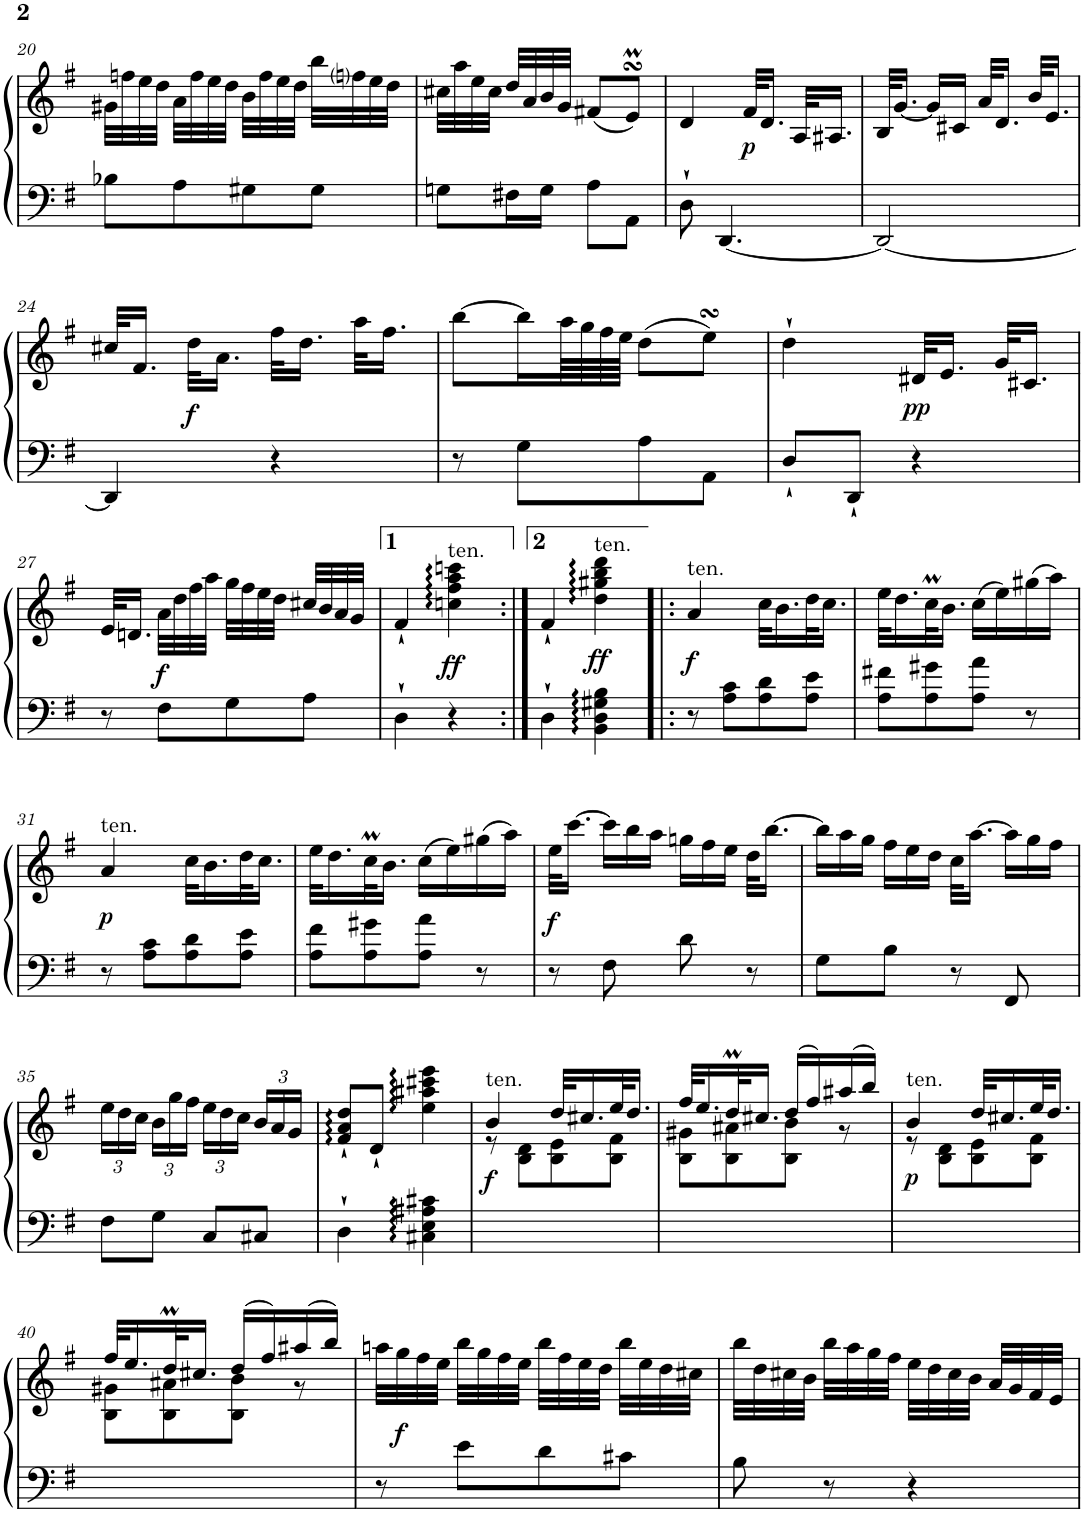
**kern	**kern	**dynam
*part1	*part1	*part1
*staff2	*staff1	*staff1/2
*I"Фортепиано	*	*
!!LO:PB:g=z
*clefF4	*clefG2	*
*k[f#]	*k[f#]	*
*G:	*G:	*
*M2/4	*M2/4	*
=20	=20	=20
8B-X\L	32g#X\LLL	.
.	32ffn\	.
.	32ee\	.
.	32dd\JJJ	.
8A\	32a\LLL	.
.	32ff\	.
.	32ee\	.
.	32dd\JJJ	.
8G#X\	32b\LLL	.
.	32ff\	.
.	32ee\	.
.	32dd\JJJ	.
8G#\J	32bb\LLL	.
.	32ffni\	.
.	32ee\	.
.	32dd\JJJ	.
=21	=21	=21
8Gn\L	32cc#X\LLL	.
.	32aa\	.
.	32ee\	.
.	32cc#\JJJ	.
16F#X\L	32dd/LLL	.
.	32a/	.
16G\JJ	32b/	.
.	32g/JJJ	.
8A\L	(<8f#X/L	.
8AA\J	8esSSSM/J)	.
=22	=22	=22
8D`\	4d/	.
[4.DD/	.	.
!	!	!LO:DY:b
.	32f#/KLL	p
.	16.d/JJ	.
.	32A/KLL	.
.	16.A#X/JJ	.
=23	=23	=23
2DD/_	32B/KLL	.
.	[16.g/JJ	.
.	16g/LL]	.
.	16c#X/JJ	.
.	32a/KLL	.
.	16.d/JJ	.
.	32b/KLL	.
.	16.e/JJ	.
!!LO:LB:g=z
=24	=24	=24
4DD/]	32cc#X/KLL	.
.	16.f#/JJ	.
!	!	!LO:DY:b
.	32dd\KLL	f
.	16.a\JJ	.
4r	32ff#\KLL	.
.	16.dd\JJ	.
.	32aa\KLL	.
.	16.ff#\JJ	.
=25	=25	=25
8r	[8bb\L	.
8G\L	16bb\L]	.
.	64aa\LL	.
.	64gg\	.
.	64ff#\	.
.	64ee\JJJJ	.
8A\	(>8dd\L	.
8AA\J	8eesSSS\J)	.
=26	=26	=26
8D`/L	4dd`\	.
8DD`/J	.	.
!	!	!LO:DY:b
4r	32d#X/KLL	pp
.	16.e/JJ	.
.	32g/KLL	.
.	16.c#X/JJ	.
!!LO:LB:g=z
=27	=27	=27
8r	32e/KLL	.
.	16.dn/JJ	.
!	!	!LO:DY:b
8F#\L	32a\LLL	f
.	32dd\	.
.	32ff#\	.
.	32aa\JJJ	.
8G\	32gg\LLL	.
.	32ff#\	.
.	32ee\	.
.	32dd\JJJ	.
8A\J	32cc#X/LLL	.
.	32b/	.
.	32a/	.
.	32g/JJJ	.
=28	=28	=28
4D`\	4f#`/	.
!	!LO:TX:a:t=ten.	!
!	!	!LO:DY:b
4r	4ccn\ 4ff#\ 4aa\ 4cccn\	ff
=28X1:|!	=28X1:|!	=28X1:|!
4D`\	4f#`/	.
!	!LO:TX:a:t=ten.	!
!	!	!LO:DY:b
4BB\ 4D\ 4G#X\ 4B\	4dd\ 4gg#X\ 4bb\ 4ddd\	ff
=29!|:	=29!|:	=29!|:
!	!LO:TX:a:t=ten.	!
!	!	!LO:DY:b
8r	4a/	f
8A\ 8c\L	.	.
8A\ 8d\	32cc\KLL	.
.	16.b\	.
8A\ 8e\J	32dd\K	.
.	16.cc\JJ	.
=30	=30	=30
8A\ 8f#X\L	32ee\KLL	.
.	16.dd\	.
8A\ 8g#X\	32ccM\K	.
.	16.b\JJ	.
8A\ 8a\J	(>16cc\LL	.
.	16ee\)	.
8r	(>16gg#X\	.
.	16aa\JJ)	.
!!LO:LB:g=z
=31	=31	=31
!	!LO:TX:a:t=ten.	!
!	!	!LO:DY:b
8r	4a/	p
8A\ 8c\L	.	.
8A\ 8d\	32cc\KLL	.
.	16.b\	.
8A\ 8e\J	32dd\K	.
.	16.cc\JJ	.
=32	=32	=32
8A\ 8f#\L	32ee\KLL	.
.	16.dd\	.
8A\ 8g#X\	32ccM\K	.
.	16.b\JJ	.
8A\ 8a\J	(>16cc\LL	.
.	16ee\)	.
8r	(>16gg#X\	.
.	16aa\JJ)	.
=33	=33	=33
!	!	!LO:DY:b
8r	32ee\KLL	f
.	[16.ccc\JJ	.
*	*Xtuplet	*
8F#\	24ccc\LL]	.
.	24bb\	.
.	24aa\JJ	.
8d\	24ggn\LL	.
.	24ff#\	.
.	24ee\JJ	.
8r	32dd\KLL	.
.	[16.bb\JJ	.
=34	=34	=34
8G\L	24bb\LL]	.
.	24aa\	.
.	24gg\JJ	.
8B\J	24ff#\LL	.
.	24ee\	.
.	24dd\JJ	.
8r	32cc\KLL	.
.	[16.aa\JJ	.
8FF#/	24aa\LL]	.
.	24gg\	.
.	24ff#\JJ	.
!!LO:LB:g=z
=35	=35	=35
*	*tuplet	*
*	*Xbrackettup	*
8F#\L	24ee\LL	.
.	24dd\	.
.	24cc\JJ	.
8G\J	24b\LL	.
.	24gg\	.
.	24ff#\JJ	.
8C/L	24ee\LL	.
.	24dd\	.
.	24cc\JJ	.
8C#X/J	24b/LL	.
.	24a/	.
.	24g/JJ	.
=36	=36	=36
4D`\	8f#/` 8a/` 8dd/`L	.
.	8d`/J	.
4C#X\ 4E\ 4A#X\ 4c#X\	4ee\ 4aa#X\ 4ccc#X\ 4eee\	.
=37	=37	=37
*	*^	*
!	!LO:TX:a:t=ten.	!	!
!	!	!	!LO:DY:b
2ryy	4b/	8r	f
.	.	8B\ 8d\L	.
.	32dd/KLL	8B\ 8e\	.
.	16.cc#X/	.	.
.	32ee/K	8B\ 8f#\J	.
.	16.dd/JJ	.	.
=38	=38	=38	=38
2ryy	32ff#/KLL	8B\ 8g#X\L	.
.	16.ee/	.	.
.	32ddM/K	8B\ 8a#X\	.
.	16.cc#X/JJ	.	.
.	(>16dd/LL	8B\ 8b\J	.
.	16ff#/)	.	.
.	(>16aa#X/	8r	.
.	16bb/JJ)	.	.
=39	=39	=39	=39
!	!LO:TX:a:t=ten.	!	!
!	!	!	!LO:DY:a=2
2ryy	4b/	8r	p
.	.	8B\ 8d\L	.
.	32dd/KLL	8B\ 8e\	.
.	16.cc#X/	.	.
.	32ee/K	8B\ 8f#\J	.
.	16.dd/JJ	.	.
!!LO:LB:g=z	!!
=40	=40	=40	=40
2ryy	32ff#/KLL	8B\ 8g#X\L	.
.	16.ee/	.	.
.	32ddM/K	8B\ 8a#X\	.
.	16.cc#X/JJ	.	.
.	(>16dd/LL	8B\ 8b\J	.
.	16ff#/)	.	.
.	(>16aa#X/	8r	.
.	16bb/JJ)	.	.
*	*v	*v	*
=41	=41	=41
8r	32aan\LLL	.
!	!	!LO:DY:b
.	32gg\	f
.	32ff#\	.
.	32ee\JJJ	.
8e\L	32bb\LLL	.
.	32gg\	.
.	32ff#\	.
.	32ee\JJJ	.
8d\	32bb\LLL	.
.	32ff#\	.
.	32ee\	.
.	32dd\JJJ	.
8c#X\J	32bb\LLL	.
.	32ee\	.
.	32dd\	.
.	32cc#X\JJJ	.
=42	=42	=42
8B\	32bb\LLL	.
.	32dd\	.
.	32cc#X\	.
.	32b\JJJ	.
8r	32bb\LLL	.
.	32aa\	.
.	32gg\	.
.	32ff#\JJJ	.
4r	32ee\LLL	.
.	32dd\	.
.	32cc#\	.
.	32b\JJJ	.
.	32a/LLL	.
.	32g/	.
.	32f#/	.
.	32e/JJJ	.
=	=	=
*-	*-	*-
